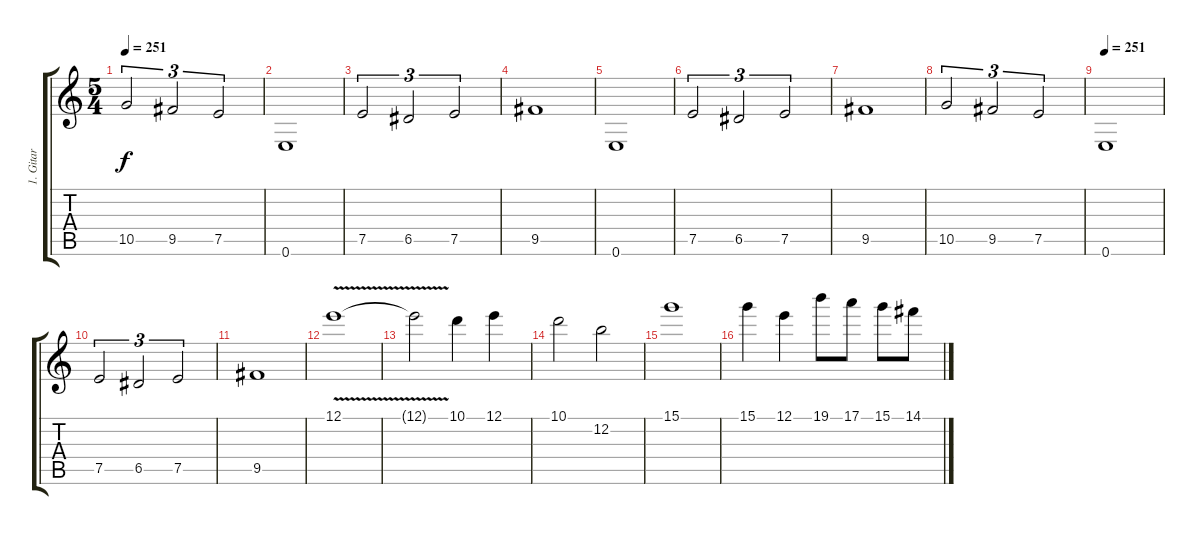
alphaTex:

\track ("1. Gitar" "1. Gitar") {instrument overdrivenguitar}
\staff {score tabs}
\tuning (E4 B3 G3 D3 A2 E2) {hide}
\ts (5 4)
\tempo 251
\clef g2
\ks c
10.5.2{tu (3 2) dy f} 9.5.2{tu (3 2)} 7.5.2{tu (3 2)} |
0.6.1 |
7.5.2{tu (3 2)} 6.5.2{tu (3 2)} 7.5.2{tu (3 2)} |
9.5.1 |
0.6.1 |
7.5.2{tu (3 2)} 6.5.2{tu (3 2)} 7.5.2{tu (3 2)} |
9.5.1 |
10.5.2{tu (3 2)} 9.5.2{tu (3 2)} 7.5.2{tu (3 2)} |
\tempo 251
0.6.1 |
7.5.2{tu (3 2)} 6.5.2{tu (3 2)} 7.5.2{tu (3 2)} |
9.5.1 |
12.1{v}.1 |
12.1{t}.2 10.1.4 12.1.4 |
10.1.2 12.2.2 |
15.1.1 |
15.1.4 12.1.4 19.1.8 17.1.8 15.1.8 14.1.8
